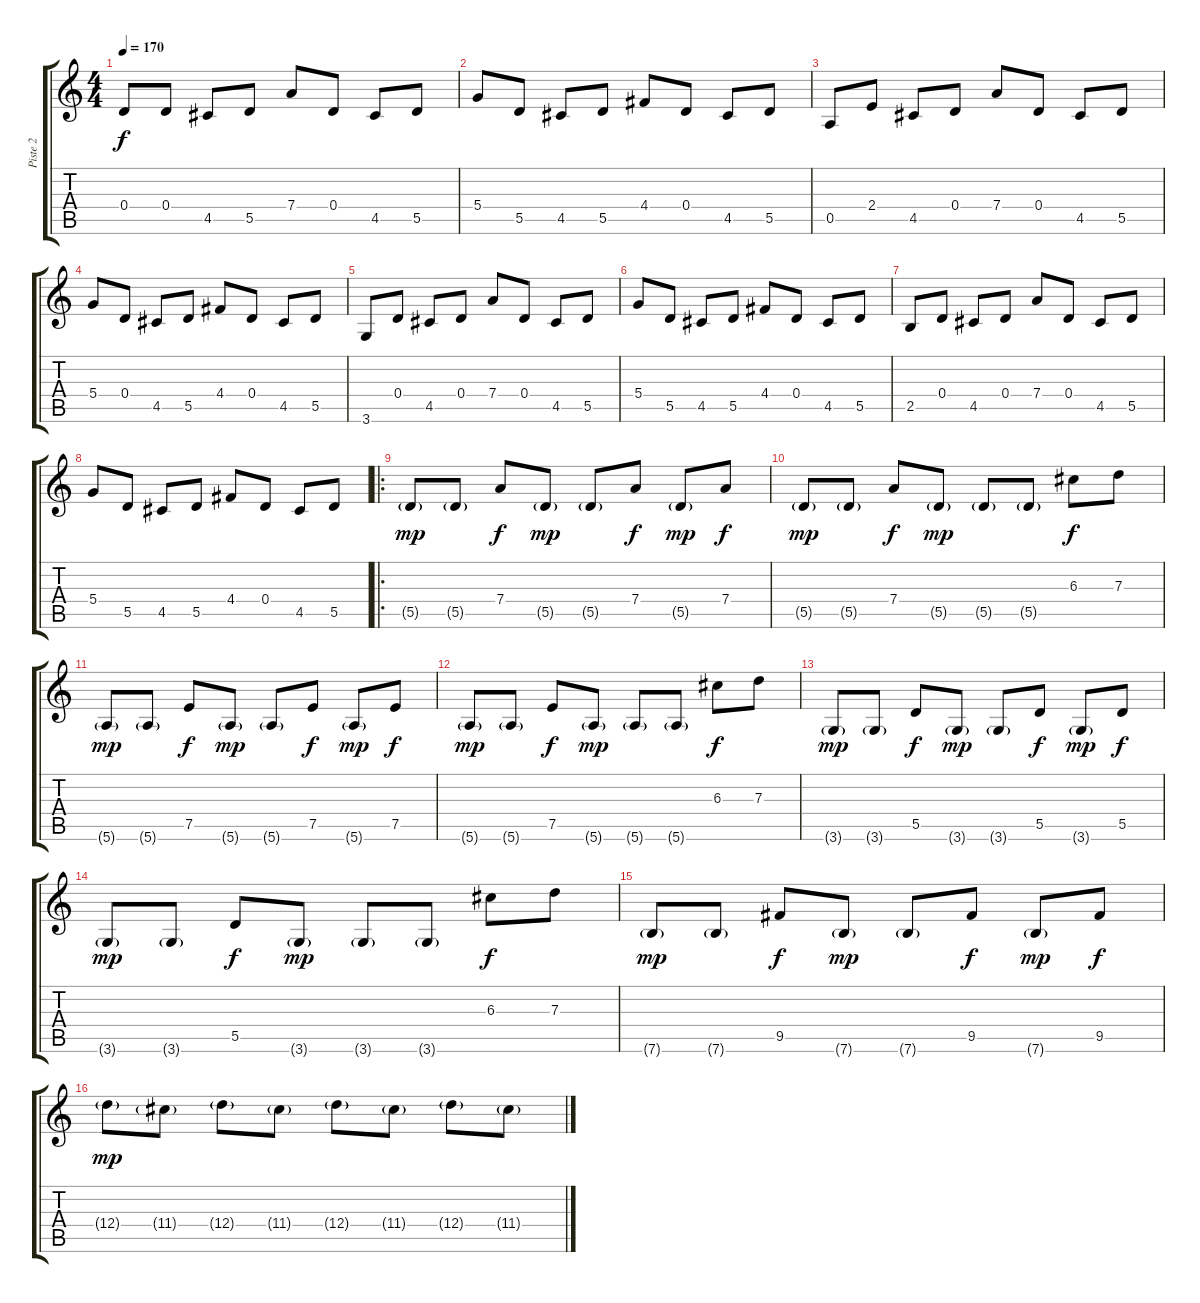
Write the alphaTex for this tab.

\track ("Piste 2" "Piste 2") {instrument distortionguitar}
\staff {score tabs}
\tuning (E4 B3 G3 D3 A2 E2) {hide}
\ts (4 4)
\tempo 170
\clef g2
\ks c
0.4.8{dy f} 0.4.8 4.5.8 5.5.8 7.4.8 0.4.8 4.5.8 5.5.8 |
5.4.8 5.5.8 4.5.8 5.5.8 4.4.8 0.4.8 4.5.8 5.5.8 |
0.5.8 2.4.8 4.5.8 0.4.8 7.4.8 0.4.8 4.5.8 5.5.8 |
5.4.8 0.4.8 4.5.8 5.5.8 4.4.8 0.4.8 4.5.8 5.5.8 |
3.6.8 0.4.8 4.5.8 0.4.8 7.4.8 0.4.8 4.5.8 5.5.8 |
5.4.8 5.5.8 4.5.8 5.5.8 4.4.8 0.4.8 4.5.8 5.5.8 |
2.5.8 0.4.8 4.5.8 0.4.8 7.4.8 0.4.8 4.5.8 5.5.8 |
5.4.8 5.5.8 4.5.8 5.5.8 4.4.8 0.4.8 4.5.8 5.5.8 |
\ro
5.5{g}.8{dy mp} 5.5{g}.8 7.4.8{dy f} 5.5{g}.8{dy mp} 5.5{g}.8 7.4.8{dy f} 5.5{g}.8{dy mp} 7.4.8{dy f} |
5.5{g}.8{dy mp} 5.5{g}.8 7.4.8{dy f} 5.5{g}.8{dy mp} 5.5{g}.8 5.5{g}.8 6.3.8{dy f} 7.3.8 |
5.6{g}.8{dy mp} 5.6{g}.8 7.5.8{dy f} 5.6{g}.8{dy mp} 5.6{g}.8 7.5.8{dy f} 5.6{g}.8{dy mp} 7.5.8{dy f} |
5.6{g}.8{dy mp} 5.6{g}.8 7.5.8{dy f} 5.6{g}.8{dy mp} 5.6{g}.8 5.6{g}.8 6.3.8{dy f} 7.3.8 |
3.6{g}.8{dy mp} 3.6{g}.8 5.5.8{dy f} 3.6{g}.8{dy mp} 3.6{g}.8 5.5.8{dy f} 3.6{g}.8{dy mp} 5.5.8{dy f} |
3.6{g}.8{dy mp} 3.6{g}.8 5.5.8{dy f} 3.6{g}.8{dy mp} 3.6{g}.8 3.6{g}.8 6.3.8{dy f} 7.3.8 |
7.6{g}.8{dy mp} 7.6{g}.8 9.5.8{dy f} 7.6{g}.8{dy mp} 7.6{g}.8 9.5.8{dy f} 7.6{g}.8{dy mp} 9.5.8{dy f} |
12.4{g}.8{dy mp} 11.4{g}.8 12.4{g}.8 11.4{g}.8 12.4{g}.8 11.4{g}.8 12.4{g}.8 11.4{g}.8
